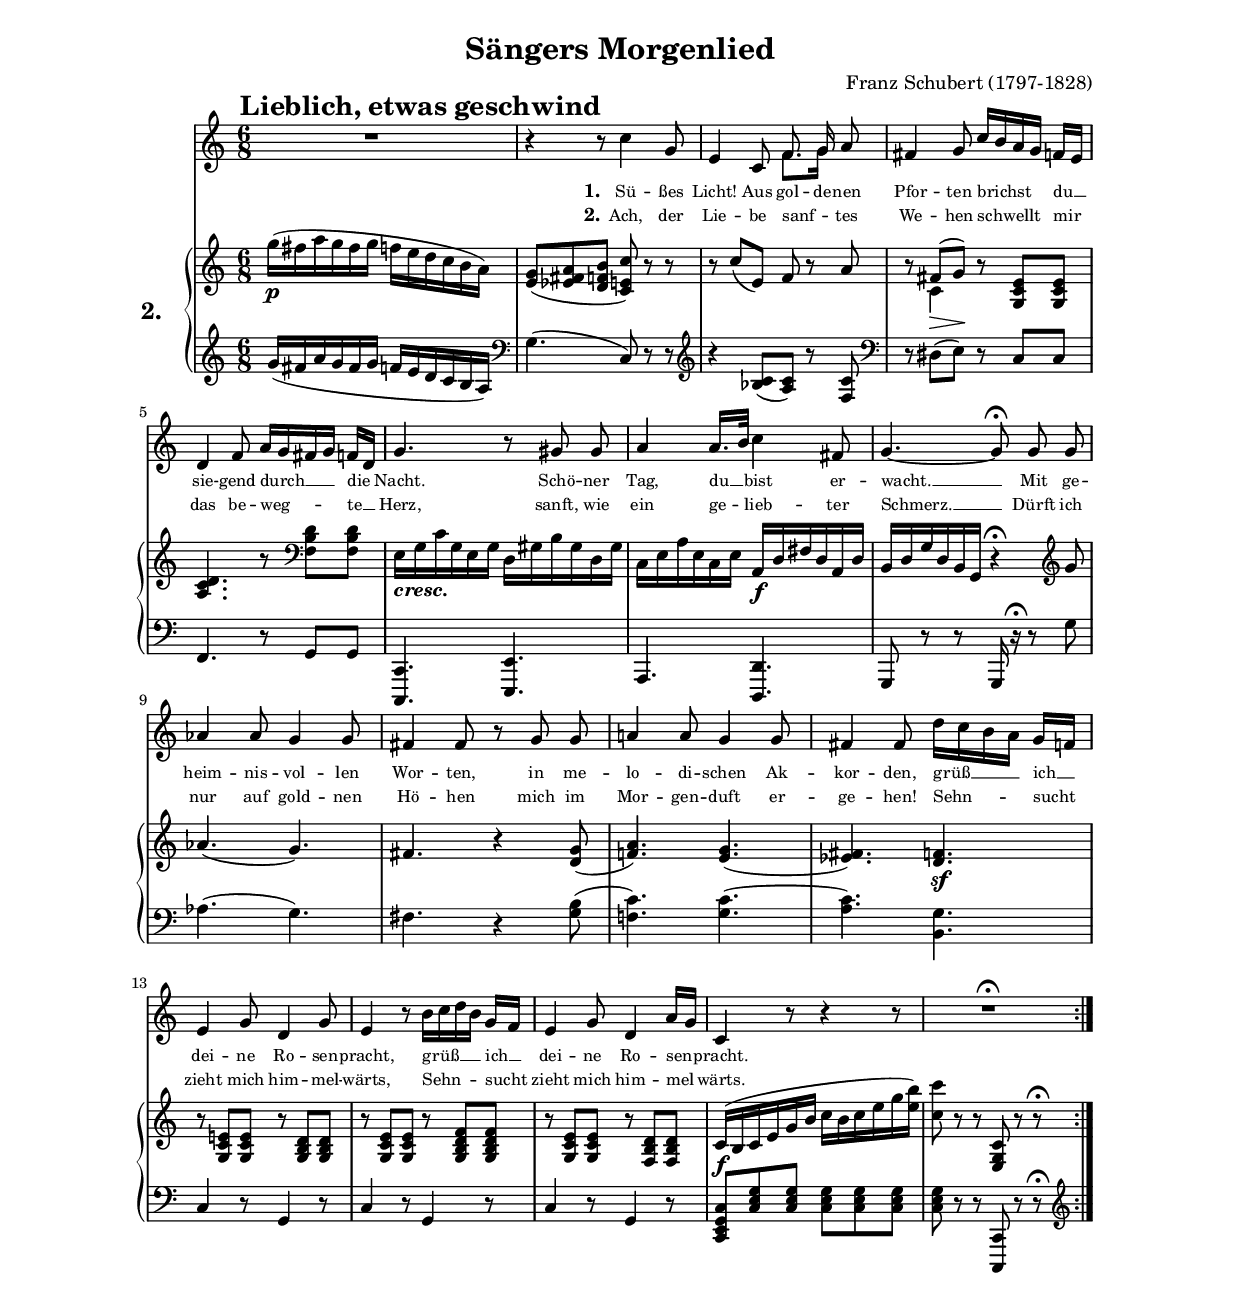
\header {
    title = "Sängers Morgenlied"
    composer = "Franz Schubert (1797-1828)"
    date = "27. Februar 1815"
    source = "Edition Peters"
    editor = "Paul Losse"
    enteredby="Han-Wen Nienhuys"
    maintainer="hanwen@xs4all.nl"

    texidoc = "The source is a rather tightly set Peters in Edition is
    a heavy font. The Peters edition (4622c) was `herausgegeben' by
    Paul Losse, whose name also appears on a 1956 edition of some
    other music. Strictly speaking, his edititorial enhancements will
    not be in the PD - but I am assuming there are no notable ones in
    this small piece.

    The original compresses the entire music onto a single page, in 4
    systems.  Lily does so too if you tune down spacing-increment, but
    chooses line breaks differently.

    Further manual tweaks: the slur in measure 12 has been flattened
manually. The beam in measure 3, left-hand, technically is wrong, but
has been added following the original. The crescendo in measure 4 has
been lowered

"

}

\version "2.21.0"
manuscriptBreak = { \break }



#(set-global-staff-size (/ (* 5.8 72.27) 25.4))

\paper  {
%#(set-global-staff-size (* 5.8 mm))
    line-width = #(* mm 160)
    indent = 8\mm
    system-system-spacing.basic-distance = #10.3
    ragged-bottom = ##t 
    }

modernAccidentals = {
  \set Staff.extraNatural =  ##f
  \set Staff.autoAccidentals =  #'(Staff (same-octave . 1) (any-octave . 0))
  \set Staff.autoCautionaries =  #'()  
}


melody =    \relative c'' \repeat volta 2 \new Voice = "singer" {
    \time 6/8
    \autoBeamOff
    << s2.^\markup { \bold \large\larger\larger \line { \hspace #-3.2 Lieblich, etwas geschwind } }
       R2.
    >>
  r4 r8 c4 g8 |
  e4 c8
    <<
	\new Voice { \stemUp f8. g16 }
	{ \stemDown f8.[ g16] } >> \stemNeutral a8 |
  fis4  g8 c16[ b a g] f[ e] |
  d4 f8 a16[ g fis g] f[ d] |
  g4. r8 gis gis |
  a4 a16.[ b32] c4 fis,8 |
  g4.~ 8-\fermata g8 g |
  as4 as8 g4 g8 |
  fis4 fis8 r8 g g  |
  a!4 a8 g4 g8 |
  fis4 fis8 d'16[ c b a] g[ f] |
  e4 g8 d4 g8 e4 r8 b'16[ c d b] g[ f] |
  e4 g8 d4 a'16[ g] |
  c,4 r8 r4 r8 |

  R2.^\fermata
}


ignoreMelisma =	\set ignoreMelismata = ##t
ignoreMelismaOff = \unset ignoreMelismata 


firstVerse = \lyricmode {
    \set stanza = "1."
    
    Sü -- ßes Licht! Aus
    \ignoreMelisma
    gol --
    \ignoreMelismaOff

    de -- nen  Pfor -- ten brichst du __ \manuscriptBreak | 
    sie -- gend durch __ die Nacht. Schö -- ner Tag, du __ bist er -- wacht. __ Mit ge -- |
    \manuscriptBreak
    heim -- nis -- vol -- len Wor -- ten, in me -- lo -- di -- schen Ak -- kor -- den, grüß __ ich __ \manuscriptBreak |
    dei -- ne Ro -- sen -- pracht, grüß __ ich __ dei -- ne Ro -- sen -- pracht. 
    }

secondVerse = \lyricmode {
    \set stanza = "2."
    Ach, der Lie -- be sanf
    -- tes We -- hen schwellt mir |
    das be -- weg -- te __ Herz, sanft, wie ein ge -- lieb -- ter Schmerz. __ Dürft ich | 
    nur auf gold -- nen Hö -- hen mich im Mor -- gen -- duft er -- ge -- hen! Sehn -- sucht |
    zieht mich him -- mel -- wärts, Sehn -- sucht zieht mich him -- mel -- wärts.
    }

pianoRH =  \relative c''' \repeat volta 2 {
    \accidentalStyle modern
    g16(_\p fis a g fis g f e d c b a ) | 
    <g e>8( <es fis a> <d f b> <c e c'>) r8 r | 
    r8 c'( e,) f r a |
    \once \override DynamicLineSpanner.padding =#3
    r8 << { s8\> s8\! }  << { fis( g)
			    } \\ { c,4 } >> >> r8 <e c g> <e c g> |
    <d c a>4. r8 \clef bass  <d b f> <d b f> |
    e,16_" "_\markup { \bold\italic cresc. } g c g e g d gis b gis d gis |
    c, e a e c e a,-\f d fis d a d |
    b d g  d b g r4\fermata \clef treble g''8 |
    as4.( g 4.) | fis4. r4 <d g>8 ( |
    <f a>4.) <e g>4.( <es fis> ) <d f>\sf |
    r8 <e c g> <e c g> r <d b g > <d b g> |
    r <e c g> <e c g> r <f d b g> <f d b g> |
    r <e c g> <e c g> r <d b f> <d b f> |
    c16(_\f b c e g b c b c e g <e b'>) |
    <c c'>8 r r <c, g e>8 r r\fermata |  
}

pianoLH =  \relative c'' \repeat volta 2 {
    \accidentalStyle modern
    g16( fis a g fis g f e d c b a) | 
    \clef bass g4.( c,8) r r
    \clef treble r4 <bes' c>8([ <a c>)] r <f c'> |
    \clef bass r8 dis( e) r c c |
    f,4. r8 g g |
    <c, c,>4. <e e,>4. |
    a,4. <d d,>4. |
    g,8 r r g16 r16\fermata r8 g''8 |
    as4.( g ) |
    fis r4 <g b>8( |
    <f c'>4.)

    \once \override Slur.height-limit = #1.0

    <g c>4.( | <a c>4.) <g b,> |
    c,4 r8 g4 r8 |
    c4 r8 g4 r8 |
    c4 r8 g4 r8 |
    <c g e c>8 <c e g> <c e g>     <c e g> <c e g> <c e g> |
    <c e g> r r <c, c,>8 r r\fermata \clef treble
    }

\book {
    \score {
	<< \time 6/8
	   \new Staff <<
	       \context Staff \accidentalStyle modern
	       \melody >>
	   \new Lyrics \lyricsto "singer" \firstVerse
	   \new Lyrics \lyricsto "singer" \secondVerse
	   \new PianoStaff << 
	       \set PianoStaff.instrumentName = \markup {
		   \bold
		   \larger\larger\larger\larger \huge "2.  " }
	       \new Staff \pianoRH
	       \new Staff \pianoLH
	   >> 
       >>

	\layout {
	    \context {
		\Lyrics
		\override LyricText.font-size = #-1
	    }
	    \context {
		\Score
		\override Beam.beam-thickness = #0.55
		\override SpacingSpanner.spacing-increment = #1.0
		\override Slur.height-limit = #1.5
	    }
	}
	\midi {
	  \tempo 4 = 70
	}
    }
}

